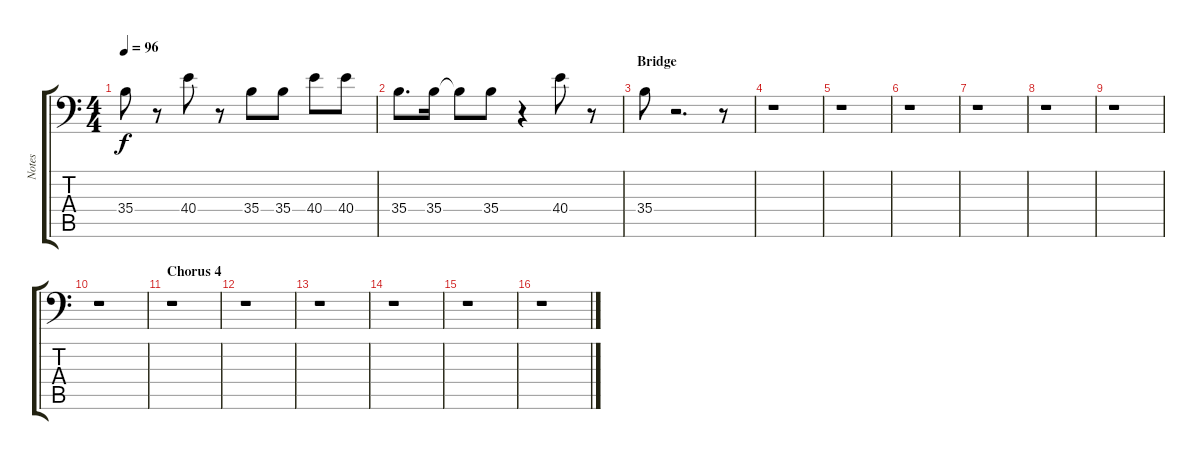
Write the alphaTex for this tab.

\track ("Notes" "Notes") {instrument acousticgrandpiano}
\staff {score tabs}
\tuning (C-1 C-1 C-1 C-1 C-1 C-1) {hide}
\ts (4 4)
\tempo 96
\clef f4
\ks c
35.4.8{dy f} r.8 40.4.8 r.8 35.4.8 35.4.8 40.4.8 40.4.8 |
35.4.8{d} 35.4.16 35.4{t}.8 35.4.8 r.4 40.4.8 r.8 |
\section ("" "Bridge")
35.4.8 r.2{d} r.8 |
r.1 |
r.1 |
r.1 |
r.1 |
r.1 |
r.1 |
r.1 |
\section ("" "Chorus 4")
r.1 |
r.1 |
r.1 |
r.1 |
r.1 |
r.1
